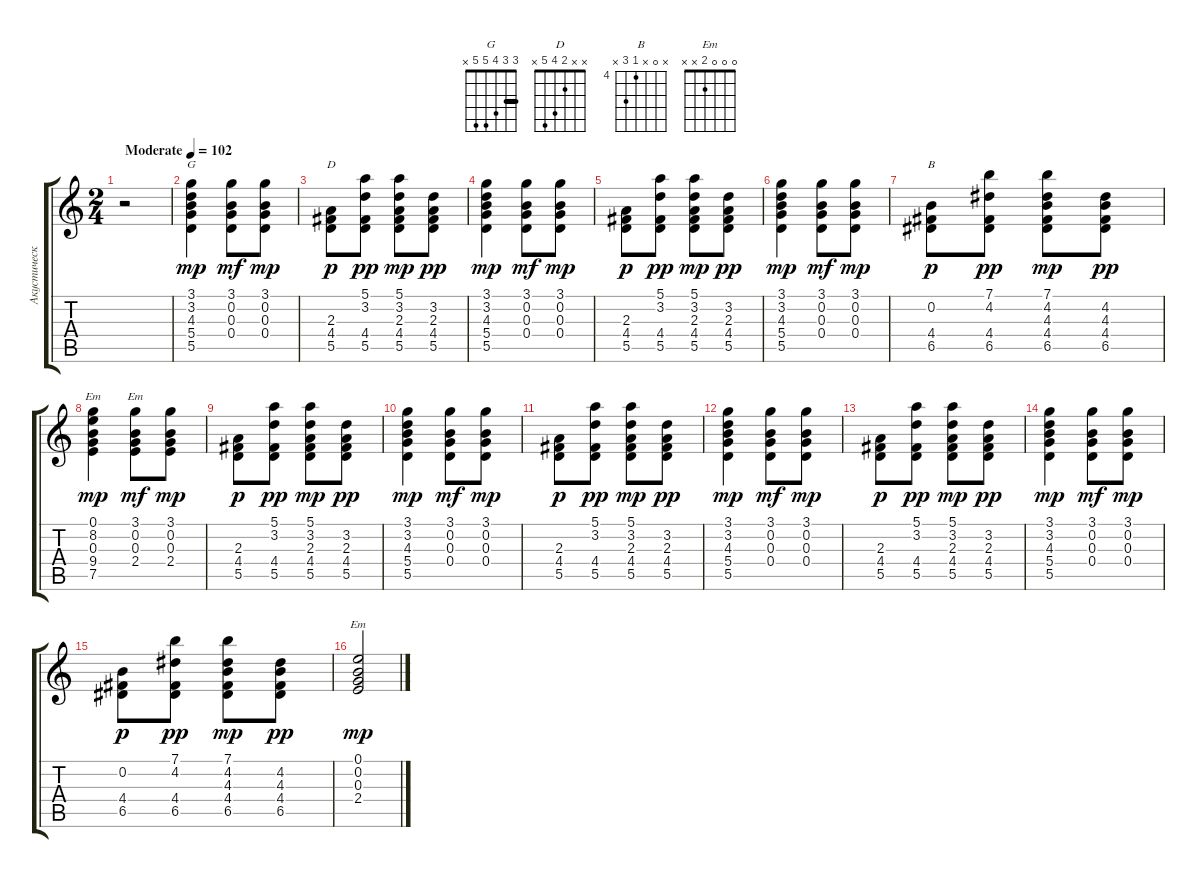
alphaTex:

\track ("Акустическая гитара" "Акустическ") {instrument acousticguitarsteel}
\staff {score tabs}
\tuning (E4 B3 G3 D3 A2 E2) {hide}
\chord ("G" 3 3 4 5 5 x) {barre 3}
\chord ("D" x x 2 4 5 x)
\chord ("B" x 0 x 4 6 x) {firstfret 4}
\chord ("Em" 0 8 0 9 7 x) {firstfret 7}
\chord ("Em" 3 0 0 2 x x)
\chord ("Em" 0 0 0 2 x x)
\ts (2 4)
\tempo (102 "Moderate")
\clef g2
\ks c
r.2{dy mp instrument acousticguitarsteel} |
(3.1 3.2 4.3 5.4 5.5).4{ch "G"} (3.1 0.2 0.3 0.4).8{dy mf} (3.1 0.2 0.3 0.4).8{dy mp} |
(2.3 4.4 5.5).8{ch "D" dy p} (5.1 3.2 4.4 5.5).8{dy pp} (5.1 3.2 2.3 4.4 5.5).8{dy mp} (3.2 2.3 4.4 5.5).8{dy pp} |
(3.1 3.2 4.3 5.4 5.5).4{dy mp} (3.1 0.2 0.3 0.4).8{dy mf} (3.1 0.2 0.3 0.4).8{dy mp} |
(2.3 4.4 5.5).8{dy p} (5.1 3.2 4.4 5.5).8{dy pp} (5.1 3.2 2.3 4.4 5.5).8{dy mp} (3.2 2.3 4.4 5.5).8{dy pp} |
(3.1 3.2 4.3 5.4 5.5).4{dy mp} (3.1 0.2 0.3 0.4).8{dy mf} (3.1 0.2 0.3 0.4).8{dy mp} |
(0.2 4.4 6.5).8{ch "B" dy p} (7.1 4.2 4.4 6.5).8{dy pp} (7.1 4.2 4.3 4.4 6.5).8{dy mp} (4.2 4.3 4.4 6.5).8{dy pp} |
(0.1 8.2 0.3 9.4 7.5).4{ch "Em" dy mp} (3.1 0.2 0.3 2.4).8{ch "Em" dy mf} (3.1 0.2 0.3 2.4).8{dy mp} |
(2.3 4.4 5.5).8{dy p} (5.1 3.2 4.4 5.5).8{dy pp} (5.1 3.2 2.3 4.4 5.5).8{dy mp} (3.2 2.3 4.4 5.5).8{dy pp} |
(3.1 3.2 4.3 5.4 5.5).4{dy mp} (3.1 0.2 0.3 0.4).8{dy mf} (3.1 0.2 0.3 0.4).8{dy mp} |
(2.3 4.4 5.5).8{dy p} (5.1 3.2 4.4 5.5).8{dy pp} (5.1 3.2 2.3 4.4 5.5).8{dy mp} (3.2 2.3 4.4 5.5).8{dy pp} |
(3.1 3.2 4.3 5.4 5.5).4{dy mp} (3.1 0.2 0.3 0.4).8{dy mf} (3.1 0.2 0.3 0.4).8{dy mp} |
(2.3 4.4 5.5).8{dy p} (5.1 3.2 4.4 5.5).8{dy pp} (5.1 3.2 2.3 4.4 5.5).8{dy mp} (3.2 2.3 4.4 5.5).8{dy pp} |
(3.1 3.2 4.3 5.4 5.5).4{dy mp} (3.1 0.2 0.3 0.4).8{dy mf} (3.1 0.2 0.3 0.4).8{dy mp} |
(0.2 4.4 6.5).8{dy p} (7.1 4.2 4.4 6.5).8{dy pp} (7.1 4.2 4.3 4.4 6.5).8{dy mp} (4.2 4.3 4.4 6.5).8{dy pp} |
(0.1 0.2 0.3 2.4).2{ch "Em" dy mp}
